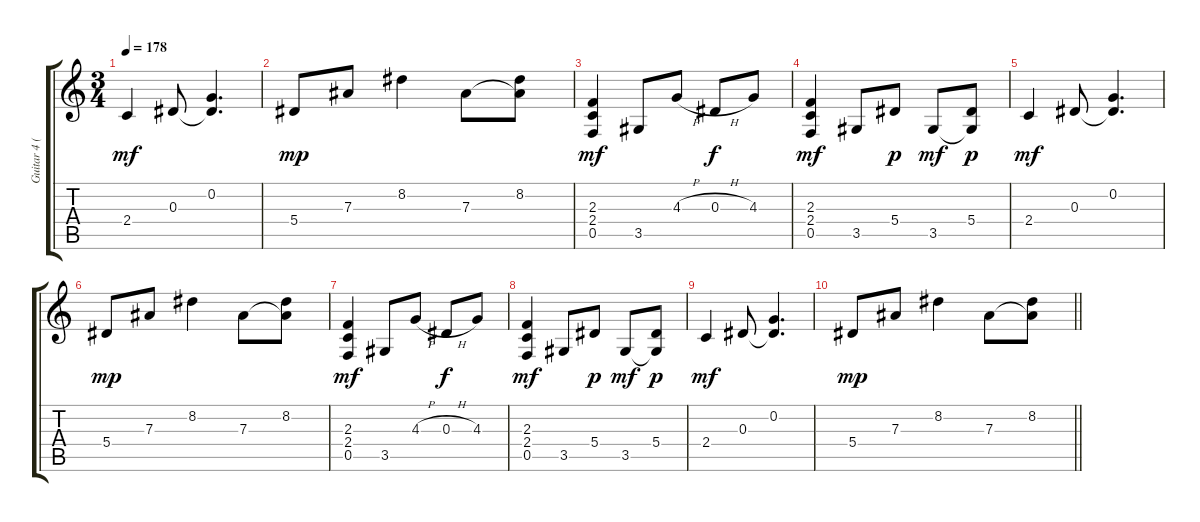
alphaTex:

\track ("Guitar 4 (Rhytm)" "Guitar 4 (") {instrument distortionguitar}
\staff {score tabs}
\tuning (C4 G3 Eb3 Bb2 F2 C2) {hide}
\ts (3 4)
\tempo 178
\clef g2
\ks c
2.4.4{dy mf} 0.3.8 (0.2 0.3{t}).4{d} |
5.4.8{dy mp} 7.3.8 8.2.4 7.3.8 (8.2 7.3{t}).8 |
(2.3 2.4 0.5).4{dy mf} 3.5.8 4.3{h}.8 0.3{h}.8{dy f} 4.3.8 |
(2.3 2.4 0.5).4{dy mf} 3.5.8 5.4.8{dy p} 3.5.8{dy mf} (5.4 3.5{t}).8{dy p} |
2.4.4{dy mf} 0.3.8 (0.2 0.3{t}).4{d} |
5.4.8{dy mp} 7.3.8 8.2.4 7.3.8 (8.2 7.3{t}).8 |
(2.3 2.4 0.5).4{dy mf} 3.5.8 4.3{h}.8 0.3{h}.8{dy f} 4.3.8 |
(2.3 2.4 0.5).4{dy mf} 3.5.8 5.4.8{dy p} 3.5.8{dy mf} (5.4 3.5{t}).8{dy p} |
2.4.4{dy mf} 0.3.8 (0.2 0.3{t}).4{d} |
\barLineRight lightlight
5.4.8{dy mp} 7.3.8 8.2.4 7.3.8 (8.2 7.3{t}).8
